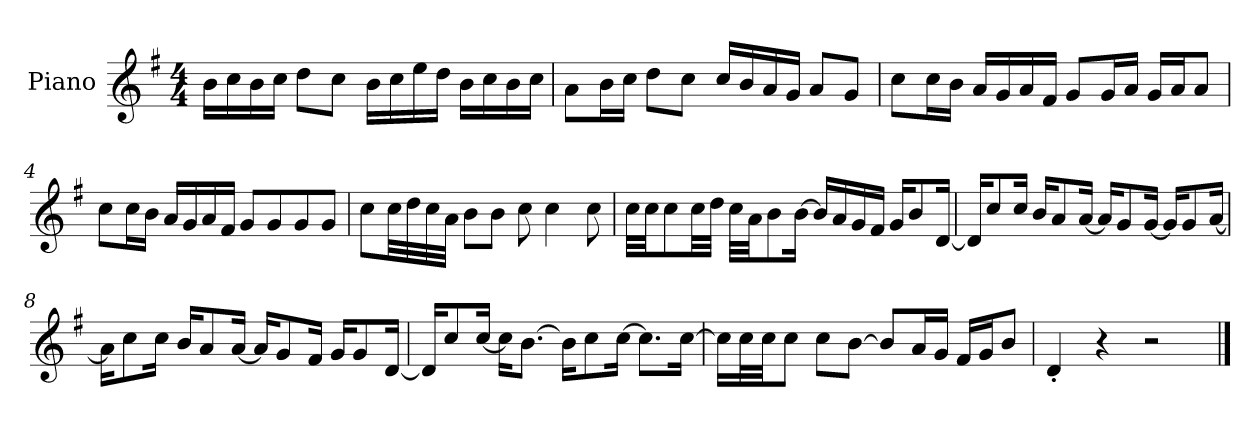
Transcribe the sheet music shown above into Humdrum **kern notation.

**kern
*part1
*staff1
*I"Piano
*I'P-no
*clefG2
*k[f#]
*M4/4
*MM90
=1
16b\LL
16cc\
16b\
16cc\JJ
8dd\L
8cc\J
16b\LL
16cc\
16ee\
16dd\JJ
16b\LL
16cc\
16b\
16cc\JJ
=2
8a\L
16b\L
16cc\JJ
8dd\L
8cc\J
16cc/LL
16b/
16a/
16g/JJ
8a/L
8g/J
=3
8cc\L
16cc\L
16b\JJ
16a/LL
16g/
16a/
16f#/JJ
8g/L
16g/L
16a/JJ
16g/LL
16a/J
8a/J
!!LO:LB:g=z
=4
8cc\L
16cc\L
16b\JJ
16a/LL
16g/
16a/
16f#/JJ
8g/L
8g/
8g/
8g/J
=5
8cc\L
32cc\LL
32dd\
32cc\
32a\JJJ
8b\L
8b\J
8cc\
4cc\
8cc\
=6
32cc\LLL
32cc\JJ
8cc\
32cc\LL
32dd\JJJ
32cc\LLL
32a\JJ
8b\
[16b\Jk
16b/LL]
16a/
16g/
16f#/JJ
16g/KL
8b/
[16d/Jk
!!LO:LB:g=z
=7
16d/KL]
8cc/
16cc/Jk
16b/KL
8a/
[16a/Jk
16a/KL]
8g/
[16g/Jk
16g/KL]
8g/
[16a/Jk
=8
16a\KL]
8cc\
16cc\Jk
16b/KL
8a/
[16a/Jk
16a/KL]
8g/
16f#/Jk
16g/KL
8g/
[16d/Jk
=9
16d/KL]
8cc/
[16cc/Jk
16cc\KL]
[8.b\J
16b\KL]
8cc\
[16cc\Jk
8.cc\L]
[16cc\Jk
!!LO:LB:g=z
=10
16cc\LL]
32cc\L
32cc\JJ
8cc\J
8cc\L
[8b\J
8b/L]
16a/L
16g/JJ
16f#/LL
16g/J
8b/J
=11
4d'/
4r
2r
==
*-
